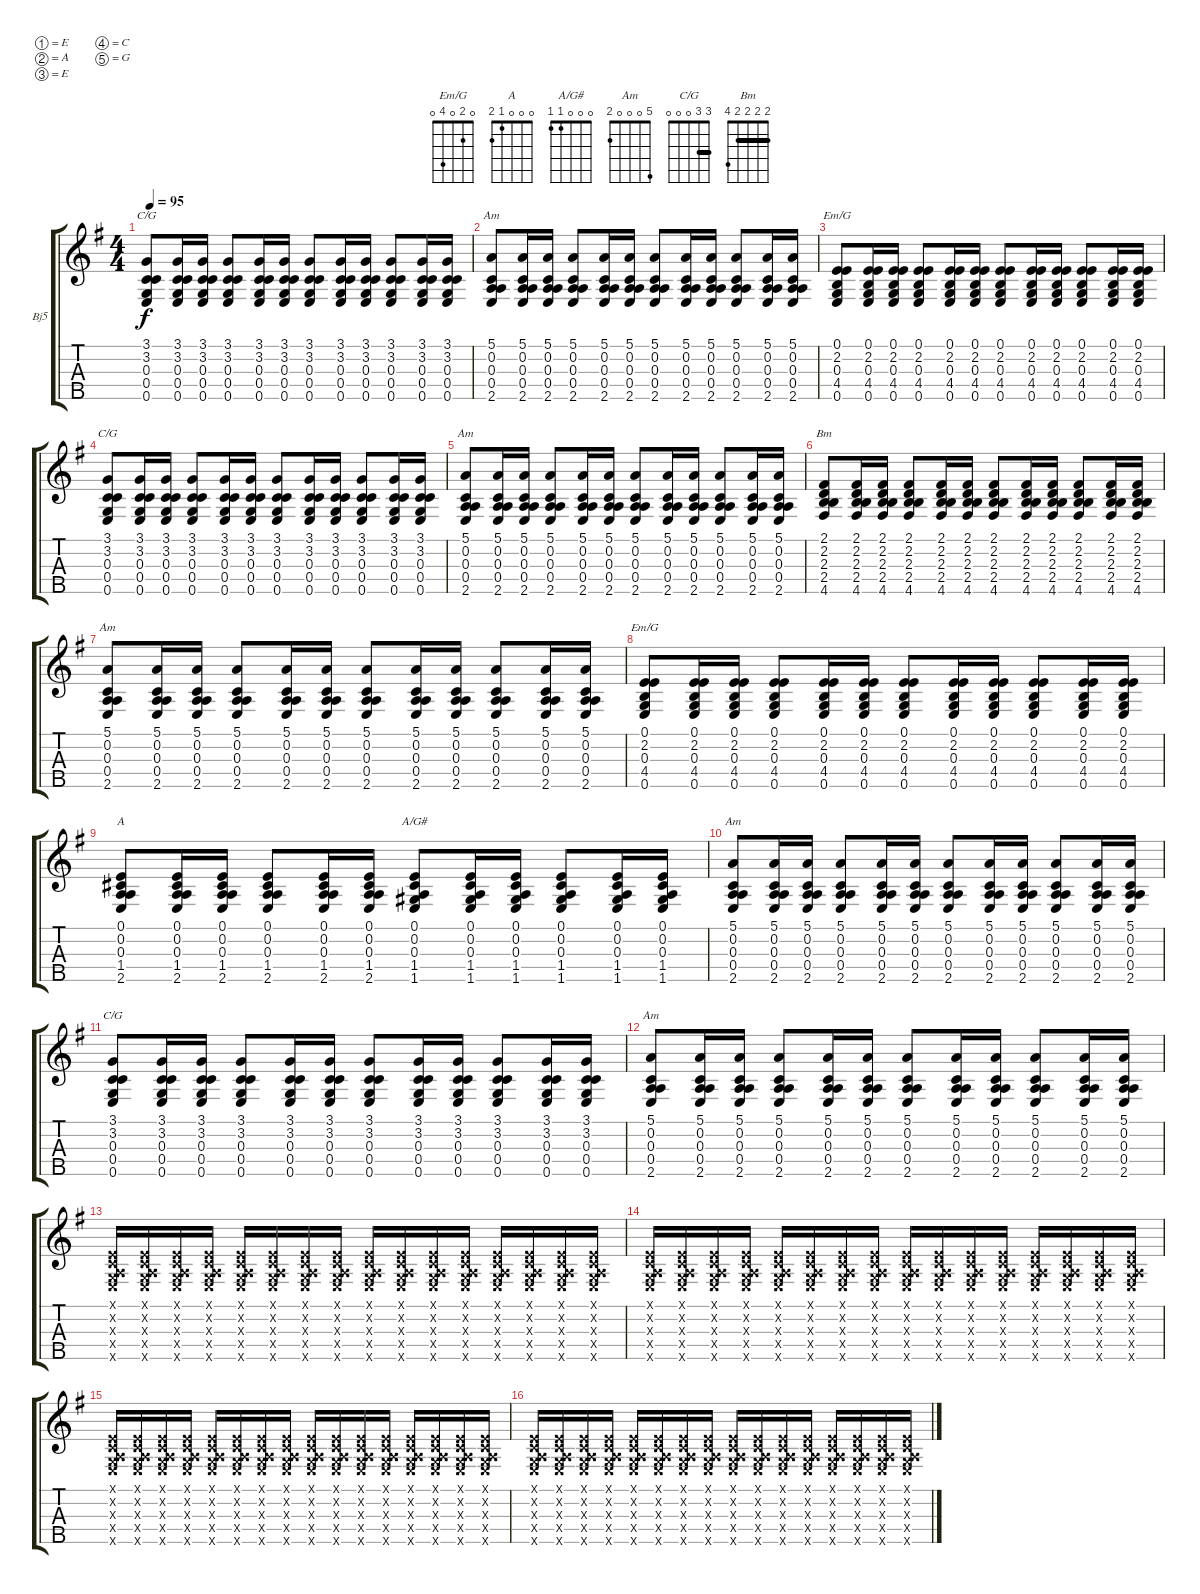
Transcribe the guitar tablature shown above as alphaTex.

\bracketExtendMode groupsimilarinstruments
\firstSystemTrackNameOrientation horizontal
\otherSystemsTrackNameOrientation horizontal
\track ("Charango" "Bj5") {instrument banjo}
\staff {score tabs}
\tuning (E4 A3 E3 C4 G3)
\chord ("Em/G" 0 2 0 4 0) {showfingering false}
\chord ("A" 0 0 0 1 2) {showfingering false}
\chord ("A/G#" 0 0 0 1 1) {showfingering false}
\chord ("Am" 5 0 0 0 2) {showfingering false}
\chord ("C/G" 3 3 0 0 0) {showfingering false barre 3}
\chord ("Bm" 2 2 2 2 4) {showfingering false barre (2 2 2)}
\ts (4 4)
\tempo 95
\clef g2
\ks g
(3.1 3.2 0.3 0.4 0.5).8{ch "C/G" dy f} (3.1 3.2 0.3 0.4 0.5).16 (3.1 3.2 0.3 0.4 0.5).16 (3.1 3.2 0.3 0.4 0.5).8 (3.1 3.2 0.3 0.4 0.5).16 (3.1 3.2 0.3 0.4 0.5).16 (3.1 3.2 0.3 0.4 0.5).8 (3.1 3.2 0.3 0.4 0.5).16 (3.1 3.2 0.3 0.4 0.5).16 (3.1 3.2 0.3 0.4 0.5).8 (3.1 3.2 0.3 0.4 0.5).16 (3.1 3.2 0.3 0.4 0.5).16 |
(5.1 0.2 0.3 0.4 2.5).8{ch "Am"} (5.1 0.2 0.3 0.4 2.5).16 (5.1 0.2 0.3 0.4 2.5).16 (5.1 0.2 0.3 0.4 2.5).8 (5.1 0.2 0.3 0.4 2.5).16 (5.1 0.2 0.3 0.4 2.5).16 (5.1 0.2 0.3 0.4 2.5).8 (5.1 0.2 0.3 0.4 2.5).16 (5.1 0.2 0.3 0.4 2.5).16 (5.1 0.2 0.3 0.4 2.5).8 (5.1 0.2 0.3 0.4 2.5).16 (5.1 0.2 0.3 0.4 2.5).16 |
(0.1 2.2 0.3 4.4 0.5).8{ch "Em/G"} (0.1 2.2 0.3 4.4 0.5).16 (0.1 2.2 0.3 4.4 0.5).16 (0.1 2.2 0.3 4.4 0.5).8 (0.1 2.2 0.3 4.4 0.5).16 (0.1 2.2 0.3 4.4 0.5).16 (0.1 2.2 0.3 4.4 0.5).8 (0.1 2.2 0.3 4.4 0.5).16 (0.1 2.2 0.3 4.4 0.5).16 (0.1 2.2 0.3 4.4 0.5).8 (0.1 2.2 0.3 4.4 0.5).16 (0.1 2.2 0.3 4.4 0.5).16 |
(3.1 3.2 0.3 0.4 0.5).8{ch "C/G"} (3.1 3.2 0.3 0.4 0.5).16 (3.1 3.2 0.3 0.4 0.5).16 (3.1 3.2 0.3 0.4 0.5).8 (3.1 3.2 0.3 0.4 0.5).16 (3.1 3.2 0.3 0.4 0.5).16 (3.1 3.2 0.3 0.4 0.5).8 (3.1 3.2 0.3 0.4 0.5).16 (3.1 3.2 0.3 0.4 0.5).16 (3.1 3.2 0.3 0.4 0.5).8 (3.1 3.2 0.3 0.4 0.5).16 (3.1 3.2 0.3 0.4 0.5).16 |
(5.1 0.2 0.3 0.4 2.5).8{ch "Am"} (5.1 0.2 0.3 0.4 2.5).16 (5.1 0.2 0.3 0.4 2.5).16 (5.1 0.2 0.3 0.4 2.5).8 (5.1 0.2 0.3 0.4 2.5).16 (5.1 0.2 0.3 0.4 2.5).16 (5.1 0.2 0.3 0.4 2.5).8 (5.1 0.2 0.3 0.4 2.5).16 (5.1 0.2 0.3 0.4 2.5).16 (5.1 0.2 0.3 0.4 2.5).8 (5.1 0.2 0.3 0.4 2.5).16 (5.1 0.2 0.3 0.4 2.5).16 |
(2.1 2.2 2.3 2.4 4.5).8{ch "Bm"} (2.1 2.2 2.3 2.4 4.5).16 (2.1 2.2 2.3 2.4 4.5).16 (2.1 2.2 2.3 2.4 4.5).8 (2.1 2.2 2.3 2.4 4.5).16 (2.1 2.2 2.3 2.4 4.5).16 (2.1 2.2 2.3 2.4 4.5).8 (2.1 2.2 2.3 2.4 4.5).16 (2.1 2.2 2.3 2.4 4.5).16 (2.1 2.2 2.3 2.4 4.5).8 (2.1 2.2 2.3 2.4 4.5).16 (2.1 2.2 2.3 2.4 4.5).16 |
(5.1 0.2 0.3 0.4 2.5).8{ch "Am"} (5.1 0.2 0.3 0.4 2.5).16 (5.1 0.2 0.3 0.4 2.5).16 (5.1 0.2 0.3 0.4 2.5).8 (5.1 0.2 0.3 0.4 2.5).16 (5.1 0.2 0.3 0.4 2.5).16 (5.1 0.2 0.3 0.4 2.5).8 (5.1 0.2 0.3 0.4 2.5).16 (5.1 0.2 0.3 0.4 2.5).16 (5.1 0.2 0.3 0.4 2.5).8 (5.1 0.2 0.3 0.4 2.5).16 (5.1 0.2 0.3 0.4 2.5).16 |
(0.1 2.2 0.3 4.4 0.5).8{ch "Em/G"} (0.1 2.2 0.3 4.4 0.5).16 (0.1 2.2 0.3 4.4 0.5).16 (0.1 2.2 0.3 4.4 0.5).8 (0.1 2.2 0.3 4.4 0.5).16 (0.1 2.2 0.3 4.4 0.5).16 (0.1 2.2 0.3 4.4 0.5).8 (0.1 2.2 0.3 4.4 0.5).16 (0.1 2.2 0.3 4.4 0.5).16 (0.1 2.2 0.3 4.4 0.5).8 (0.1 2.2 0.3 4.4 0.5).16 (0.1 2.2 0.3 4.4 0.5).16 |
(0.1 0.2 0.3 1.4 2.5).8{ch "A"} (0.1 0.2 0.3 1.4 2.5).16 (0.1 0.2 0.3 1.4 2.5).16 (0.1 0.2 0.3 1.4 2.5).8 (0.1 0.2 0.3 1.4 2.5).16 (0.1 0.2 0.3 1.4 2.5).16 (0.1 0.2 0.3 1.4 1.5).8{ch "A/G#"} (0.1 0.2 0.3 1.4 1.5).16 (0.1 0.2 0.3 1.4 1.5).16 (0.1 0.2 0.3 1.4 1.5).8 (0.1 0.2 0.3 1.4 1.5).16 (0.1 0.2 0.3 1.4 1.5).16 |
(5.1 0.2 0.3 0.4 2.5).8{ch "Am"} (5.1 0.2 0.3 0.4 2.5).16 (5.1 0.2 0.3 0.4 2.5).16 (5.1 0.2 0.3 0.4 2.5).8 (5.1 0.2 0.3 0.4 2.5).16 (5.1 0.2 0.3 0.4 2.5).16 (5.1 0.2 0.3 0.4 2.5).8 (5.1 0.2 0.3 0.4 2.5).16 (5.1 0.2 0.3 0.4 2.5).16 (5.1 0.2 0.3 0.4 2.5).8 (5.1 0.2 0.3 0.4 2.5).16 (5.1 0.2 0.3 0.4 2.5).16 |
(3.1 3.2 0.3 0.4 0.5).8{ch "C/G"} (3.1 3.2 0.3 0.4 0.5).16 (3.1 3.2 0.3 0.4 0.5).16 (3.1 3.2 0.3 0.4 0.5).8 (3.1 3.2 0.3 0.4 0.5).16 (3.1 3.2 0.3 0.4 0.5).16 (3.1 3.2 0.3 0.4 0.5).8 (3.1 3.2 0.3 0.4 0.5).16 (3.1 3.2 0.3 0.4 0.5).16 (3.1 3.2 0.3 0.4 0.5).8 (3.1 3.2 0.3 0.4 0.5).16 (3.1 3.2 0.3 0.4 0.5).16 |
(5.1 0.2 0.3 0.4 2.5).8{ch "Am"} (5.1 0.2 0.3 0.4 2.5).16 (5.1 0.2 0.3 0.4 2.5).16 (5.1 0.2 0.3 0.4 2.5).8 (5.1 0.2 0.3 0.4 2.5).16 (5.1 0.2 0.3 0.4 2.5).16 (5.1 0.2 0.3 0.4 2.5).8 (5.1 0.2 0.3 0.4 2.5).16 (5.1 0.2 0.3 0.4 2.5).16 (5.1 0.2 0.3 0.4 2.5).8 (5.1 0.2 0.3 0.4 2.5).16 (5.1 0.2 0.3 0.4 2.5).16 |
(0.1{x} 0.2{x} 0.3{x} 0.4{x} 0.5{x}).16 (0.1{x} 0.2{x} 0.3{x} 0.4{x} 0.5{x}).16 (0.1{x} 0.2{x} 0.3{x} 0.4{x} 0.5{x}).16 (0.1{x} 0.2{x} 0.3{x} 0.4{x} 0.5{x}).16 (0.1{x} 0.2{x} 0.3{x} 0.4{x} 0.5{x}).16 (0.1{x} 0.2{x} 0.3{x} 0.4{x} 0.5{x}).16 (0.1{x} 0.2{x} 0.3{x} 0.4{x} 0.5{x}).16 (0.1{x} 0.2{x} 0.3{x} 0.4{x} 0.5{x}).16 (0.1{x} 0.2{x} 0.3{x} 0.4{x} 0.5{x}).16 (0.1{x} 0.2{x} 0.3{x} 0.4{x} 0.5{x}).16 (0.1{x} 0.2{x} 0.3{x} 0.4{x} 0.5{x}).16 (0.1{x} 0.2{x} 0.3{x} 0.4{x} 0.5{x}).16 (0.1{x} 0.2{x} 0.3{x} 0.4{x} 0.5{x}).16 (0.1{x} 0.2{x} 0.3{x} 0.4{x} 0.5{x}).16 (0.1{x} 0.2{x} 0.3{x} 0.4{x} 0.5{x}).16 (0.1{x} 0.2{x} 0.3{x} 0.4{x} 0.5{x}).16 |
(0.1{x} 0.2{x} 0.3{x} 0.4{x} 0.5{x}).16 (0.1{x} 0.2{x} 0.3{x} 0.4{x} 0.5{x}).16 (0.1{x} 0.2{x} 0.3{x} 0.4{x} 0.5{x}).16 (0.1{x} 0.2{x} 0.3{x} 0.4{x} 0.5{x}).16 (0.1{x} 0.2{x} 0.3{x} 0.4{x} 0.5{x}).16 (0.1{x} 0.2{x} 0.3{x} 0.4{x} 0.5{x}).16 (0.1{x} 0.2{x} 0.3{x} 0.4{x} 0.5{x}).16 (0.1{x} 0.2{x} 0.3{x} 0.4{x} 0.5{x}).16 (0.1{x} 0.2{x} 0.3{x} 0.4{x} 0.5{x}).16 (0.1{x} 0.2{x} 0.3{x} 0.4{x} 0.5{x}).16 (0.1{x} 0.2{x} 0.3{x} 0.4{x} 0.5{x}).16 (0.1{x} 0.2{x} 0.3{x} 0.4{x} 0.5{x}).16 (0.1{x} 0.2{x} 0.3{x} 0.4{x} 0.5{x}).16 (0.1{x} 0.2{x} 0.3{x} 0.4{x} 0.5{x}).16 (0.1{x} 0.2{x} 0.3{x} 0.4{x} 0.5{x}).16 (0.1{x} 0.2{x} 0.3{x} 0.4{x} 0.5{x}).16 |
(0.1{x} 0.2{x} 0.3{x} 0.4{x} 0.5{x}).16 (0.1{x} 0.2{x} 0.3{x} 0.4{x} 0.5{x}).16 (0.1{x} 0.2{x} 0.3{x} 0.4{x} 0.5{x}).16 (0.1{x} 0.2{x} 0.3{x} 0.4{x} 0.5{x}).16 (0.1{x} 0.2{x} 0.3{x} 0.4{x} 0.5{x}).16 (0.1{x} 0.2{x} 0.3{x} 0.4{x} 0.5{x}).16 (0.1{x} 0.2{x} 0.3{x} 0.4{x} 0.5{x}).16 (0.1{x} 0.2{x} 0.3{x} 0.4{x} 0.5{x}).16 (0.1{x} 0.2{x} 0.3{x} 0.4{x} 0.5{x}).16 (0.1{x} 0.2{x} 0.3{x} 0.4{x} 0.5{x}).16 (0.1{x} 0.2{x} 0.3{x} 0.4{x} 0.5{x}).16 (0.1{x} 0.2{x} 0.3{x} 0.4{x} 0.5{x}).16 (0.1{x} 0.2{x} 0.3{x} 0.4{x} 0.5{x}).16 (0.1{x} 0.2{x} 0.3{x} 0.4{x} 0.5{x}).16 (0.1{x} 0.2{x} 0.3{x} 0.4{x} 0.5{x}).16 (0.1{x} 0.2{x} 0.3{x} 0.4{x} 0.5{x}).16 |
(0.1{x} 0.2{x} 0.3{x} 0.4{x} 0.5{x}).16 (0.1{x} 0.2{x} 0.3{x} 0.4{x} 0.5{x}).16 (0.1{x} 0.2{x} 0.3{x} 0.4{x} 0.5{x}).16 (0.1{x} 0.2{x} 0.3{x} 0.4{x} 0.5{x}).16 (0.1{x} 0.2{x} 0.3{x} 0.4{x} 0.5{x}).16 (0.1{x} 0.2{x} 0.3{x} 0.4{x} 0.5{x}).16 (0.1{x} 0.2{x} 0.3{x} 0.4{x} 0.5{x}).16 (0.1{x} 0.2{x} 0.3{x} 0.4{x} 0.5{x}).16 (0.1{x} 0.2{x} 0.3{x} 0.4{x} 0.5{x}).16 (0.1{x} 0.2{x} 0.3{x} 0.4{x} 0.5{x}).16 (0.1{x} 0.2{x} 0.3{x} 0.4{x} 0.5{x}).16 (0.1{x} 0.2{x} 0.3{x} 0.4{x} 0.5{x}).16 (0.1{x} 0.2{x} 0.3{x} 0.4{x} 0.5{x}).16 (0.1{x} 0.2{x} 0.3{x} 0.4{x} 0.5{x}).16 (0.1{x} 0.2{x} 0.3{x} 0.4{x} 0.5{x}).16 (0.1{x} 0.2{x} 0.3{x} 0.4{x} 0.5{x}).16
